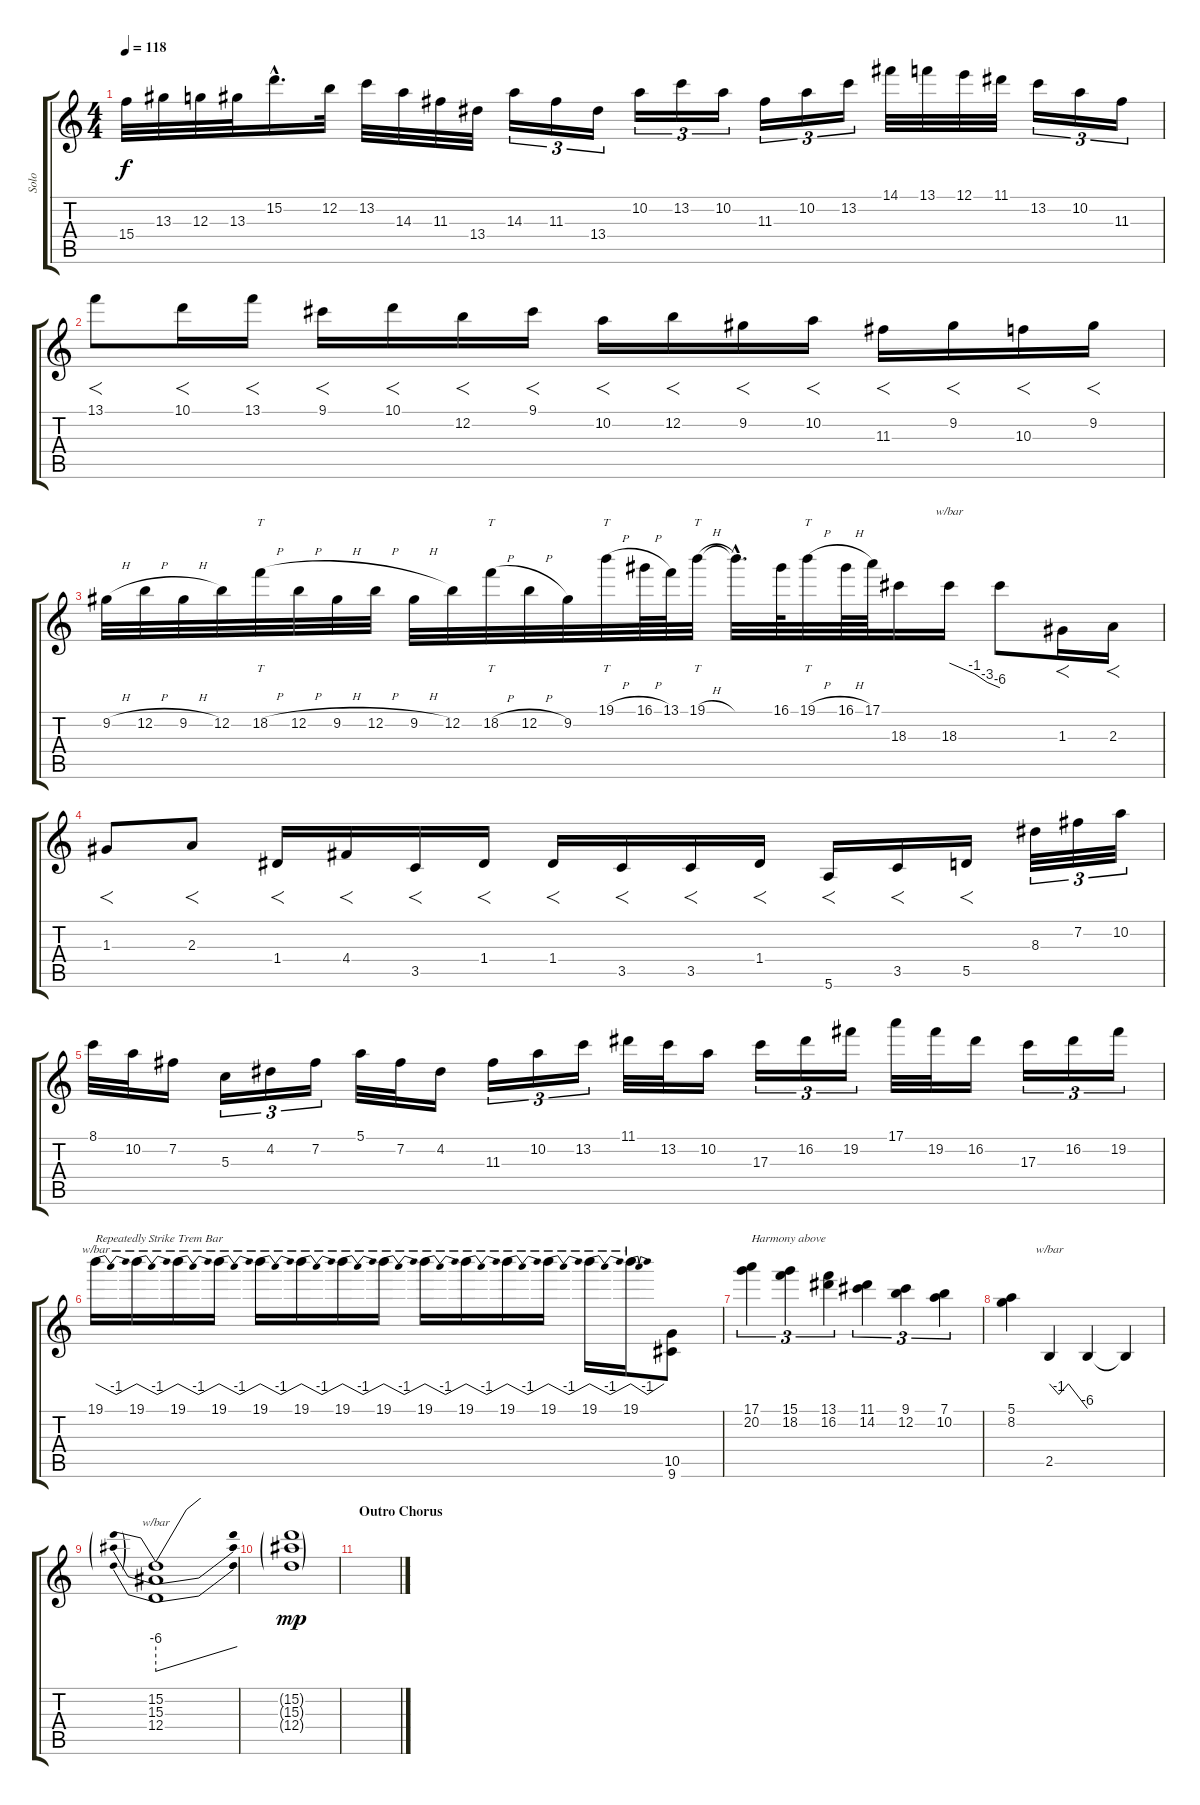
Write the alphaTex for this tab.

\track ("Solo" "Solo") {instrument distortionguitar}
\staff {score tabs}
\tuning (E4 B3 G3 D3 A2 E2) {hide}
\ts (4 4)
\tempo 118
\clef g2
\ks c
15.4.32{dy f} 13.3.32 12.3.32 13.3.32 15.2{hac}.16{d} 12.2.32 13.2.32 14.3.32 11.3.32 13.4.32 14.3.16{tu (3 2)} 11.3.16{tu (3 2)} 13.4.16{tu (3 2)} 10.2.16{tu (3 2)} 13.2.16{tu (3 2)} 10.2.16{tu (3 2)} 11.3.16{tu (3 2)} 10.2.16{tu (3 2)} 13.2.16{tu (3 2)} 14.1.32 13.1.32 12.1.32 11.1.32 13.2.16{tu (3 2)} 10.2.16{tu (3 2)} 11.3.16{tu (3 2)} |
13.1.8{f} 10.1.16{f} 13.1.16{f} 9.1.16{f} 10.1.16{f} 12.2.16{f} 9.1.16{f} 10.2.16{f} 12.2.16{f} 9.2.16{f} 10.2.16{f} 11.3.16{f} 9.2.16{f} 10.3.16{f} 9.2.16{f} |
9.2{h}.32 12.2{h}.32 9.2{h}.32 12.2.32 18.2{h}.32{tt} 12.2{h}.32 9.2{h}.32 12.2{h}.32 9.2{h}.32 12.2.32 18.2{h}.32{tt} 12.2{h}.32 9.2.32 19.1{h}.32{tt} 16.1{h}.64 13.1.64 19.1{h}.32{tt} 19.1{hac t}.32{d} 16.1.64 19.1{h}.32{tt} 16.1{h}.64 17.1.64 18.3.16 18.3.16{tbe (custom default 0 0 30 -4 45 -12 60 -24)} 18.3{t}.8 1.3.16{f} 2.3.16{f} |
1.3.8{f} 2.3.8{f} 1.4.16{f} 4.4.16{f} 3.5.16{f} 1.4.16{f} 1.4.16{f} 3.5.16{f} 3.5.16{f} 1.4.16{f} 5.6.16{f} 3.5.16{f} 5.5.16{f} 8.3.32{tu (3 2)} 7.2.32{tu (3 2)} 10.2.32{tu (3 2)} |
8.1.32 10.2.32 7.2.16 5.3.16{tu (3 2)} 4.2.16{tu (3 2)} 7.2.16{tu (3 2)} 5.1.32 7.2.32 4.2.16 11.3.16{tu (3 2)} 10.2.16{tu (3 2)} 13.2.16{tu (3 2)} 11.1.32 13.2.32 10.2.16 17.3.16{tu (3 2)} 16.2.16{tu (3 2)} 19.2.16{tu (3 2)} 17.1.32 19.2.32 16.2.16 17.3.16{tu (3 2)} 16.2.16{tu (3 2)} 19.2.16{tu (3 2)} |
19.1.16{tbe (dip default 0 0 30 -4 60 0) txt "Repeatedly Strike Trem Bar"} 19.1.16{tbe (dip default 0 0 30 -4 60 0)} 19.1.16{tbe (dip default 0 0 30 -4 60 0)} 19.1.16{tbe (dip default 0 0 30 -4 60 0)} 19.1.16{tbe (dip default 0 0 30 -4 60 0)} 19.1.16{tbe (dip default 0 0 30 -4 60 0)} 19.1.16{tbe (dip default 0 0 30 -4 60 0)} 19.1.16{tbe (dip default 0 0 30 -4 60 0)} 19.1.16{tbe (dip default 0 0 30 -4 60 0)} 19.1.16{tbe (dip default 0 0 30 -4 60 0)} 19.1.16{tbe (dip default 0 0 30 -4 60 0)} 19.1.16{tbe (dip default 0 0 30 -4 60 0)} 19.1.16{tbe (dip default 0 0 30 -4 60 0)} 19.1.16{tbe (dip default 0 0 30 -4 60 0)} (10.5 9.6).8 |
(17.1 20.2).4{tu (3 2) txt "Harmony above"} (15.1 18.2).4{tu (3 2)} (13.1 16.2).4{tu (3 2)} (11.1 14.2).4{tu (3 2)} (9.1 12.2).4{tu (3 2)} (7.1 10.2).4{tu (3 2)} |
(5.1 8.2).4 2.5.4{tbe (custom default 0 0 15 -4 30 0 60 -24)} 2.5{t}.4 2.5{t}.4 |
(15.2 15.3 12.4).1{tbe (predivedive default 0 -24 60 0)} |
(15.2{g} 15.3{g} 12.4{g}).1{dy mp} |
\section ("" "Outro Chorus")
